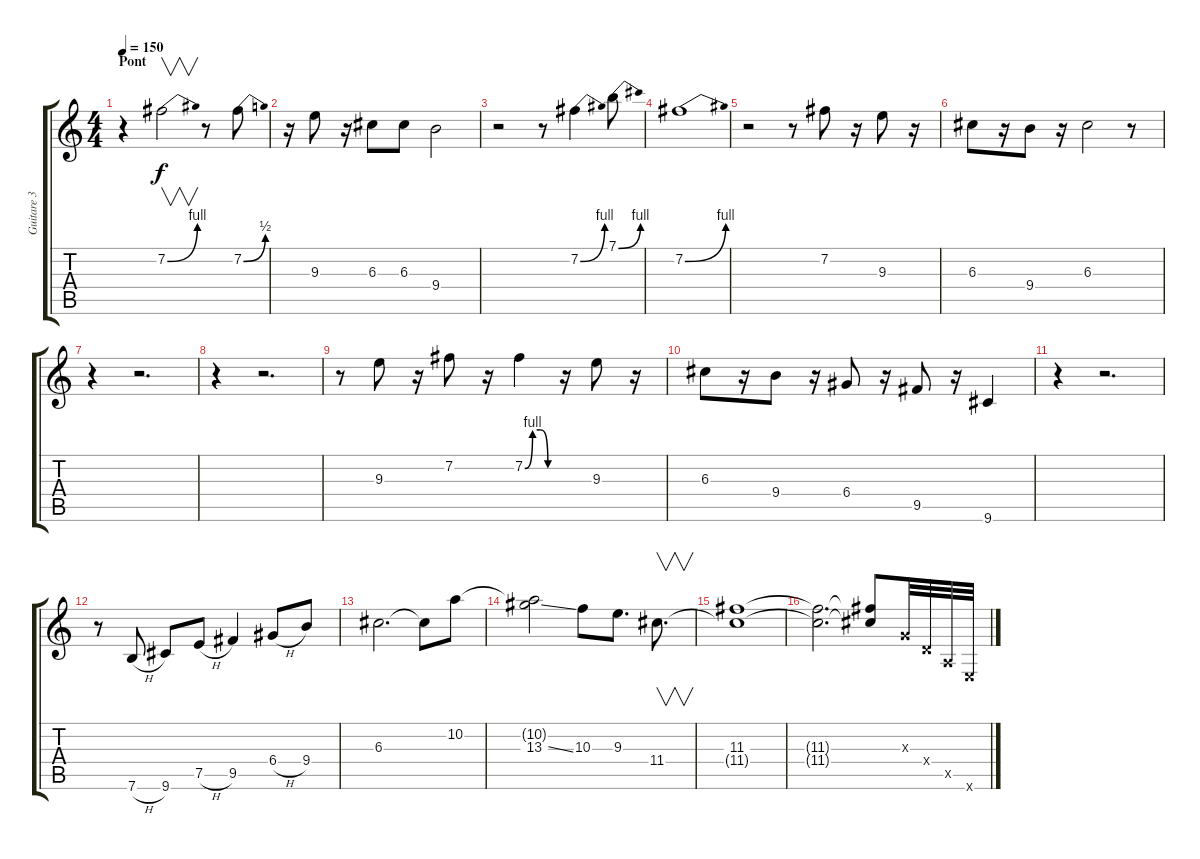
\track ("Guitare 3" "Guitare 3") {instrument overdrivenguitar}
\staff {score tabs}
\tuning (E4 B3 G3 D3 A2 E2) {hide}
\ts (4 4)
\section ("" "Pont")
\tempo 150
\clef g2
\ks c
r.4{dy f} 7.2{be (bend 0 0 60 4)}.2{v} r.8 7.2{be (bend 0 0 60 2)}.8 |
r.16 9.3.8 r.16 6.3.8 6.3.8 9.4.2 |
r.2 r.8 7.2{be (bend 0 0 60 4)}.4 7.1{be (bend 0 0 60 4)}.8 |
7.2{be (bend 0 0 60 4)}.1 |
r.2 r.8 7.2.8 r.16 9.3.8 r.16 |
6.3.8 r.16 9.4.8 r.16 6.3.2 r.8 |
r.4 r.2{d} |
r.4 r.2{d} |
r.8 9.3.8 r.16 7.2.8 r.16 7.2{be (custom 0 0 15 4 30 4 45 0 60 0)}.4 r.16 9.3.8 r.16 |
6.3.8 r.16 9.4.8 r.16 6.4.8 r.16 9.5.8 r.16 9.6.4 |
r.4 r.2{d} |
r.8 7.6{h}.8 9.6.8 7.5{h}.8 9.5.4 6.4{h}.8 9.4.8 |
6.3.2{d} 6.3{t}.8 10.2.8 |
(10.2{t} 13.3{ss}).2 10.3.8 9.3.8{d} 11.4.8{v d} |
(11.3 11.4{t}).1 |
(11.3{t} 11.4{t}).2{d} (11.3{t} 11.4{t}).8 0.3{x}.32 0.4{x}.32 0.5{x}.32 0.6{x}.32
